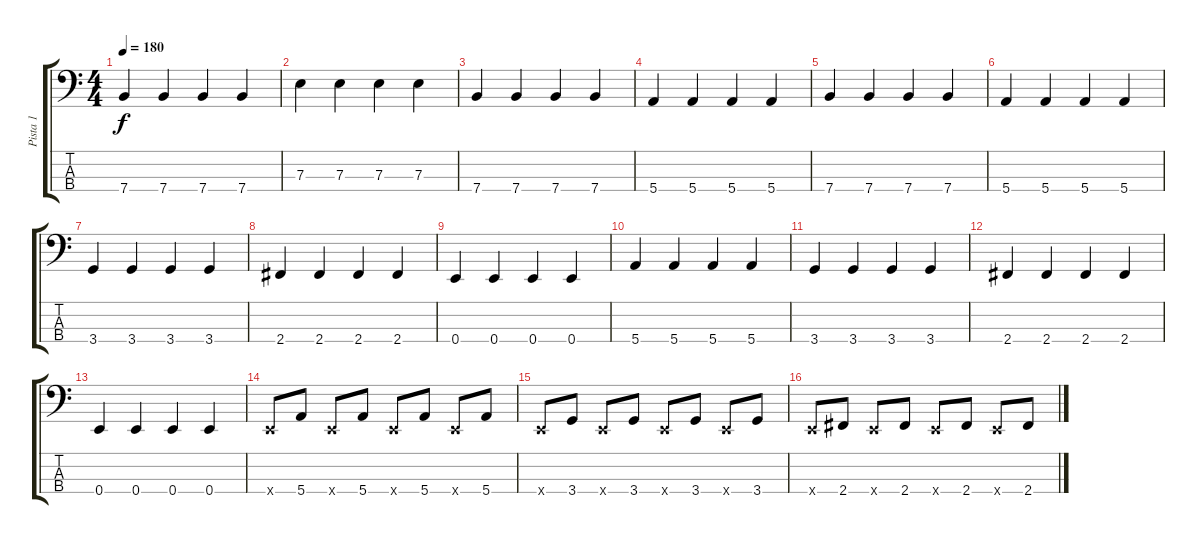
\track ("Pista 1" "Pista 1") {instrument electricbassfinger}
\staff {score tabs}
\tuning (G2 D2 A1 E1) {hide}
\ts (4 4)
\tempo 180
\clef f4
\ks c
7.4.4{dy f} 7.4.4 7.4.4 7.4.4 |
7.3.4 7.3.4 7.3.4 7.3.4 |
7.4.4 7.4.4 7.4.4 7.4.4 |
5.4.4 5.4.4 5.4.4 5.4.4 |
7.4.4 7.4.4 7.4.4 7.4.4 |
5.4.4 5.4.4 5.4.4 5.4.4 |
3.4.4 3.4.4 3.4.4 3.4.4 |
2.4.4 2.4.4 2.4.4 2.4.4 |
0.4.4 0.4.4 0.4.4 0.4.4 |
5.4.4 5.4.4 5.4.4 5.4.4 |
3.4.4 3.4.4 3.4.4 3.4.4 |
2.4.4 2.4.4 2.4.4 2.4.4 |
0.4.4 0.4.4 0.4.4 0.4.4 |
0.4{x}.8 5.4.8 0.4{x}.8 5.4.8 0.4{x}.8 5.4.8 0.4{x}.8 5.4.8 |
0.4{x}.8 3.4.8 0.4{x}.8 3.4.8 0.4{x}.8 3.4.8 0.4{x}.8 3.4.8 |
0.4{x}.8 2.4.8 0.4{x}.8 2.4.8 0.4{x}.8 2.4.8 0.4{x}.8 2.4.8
